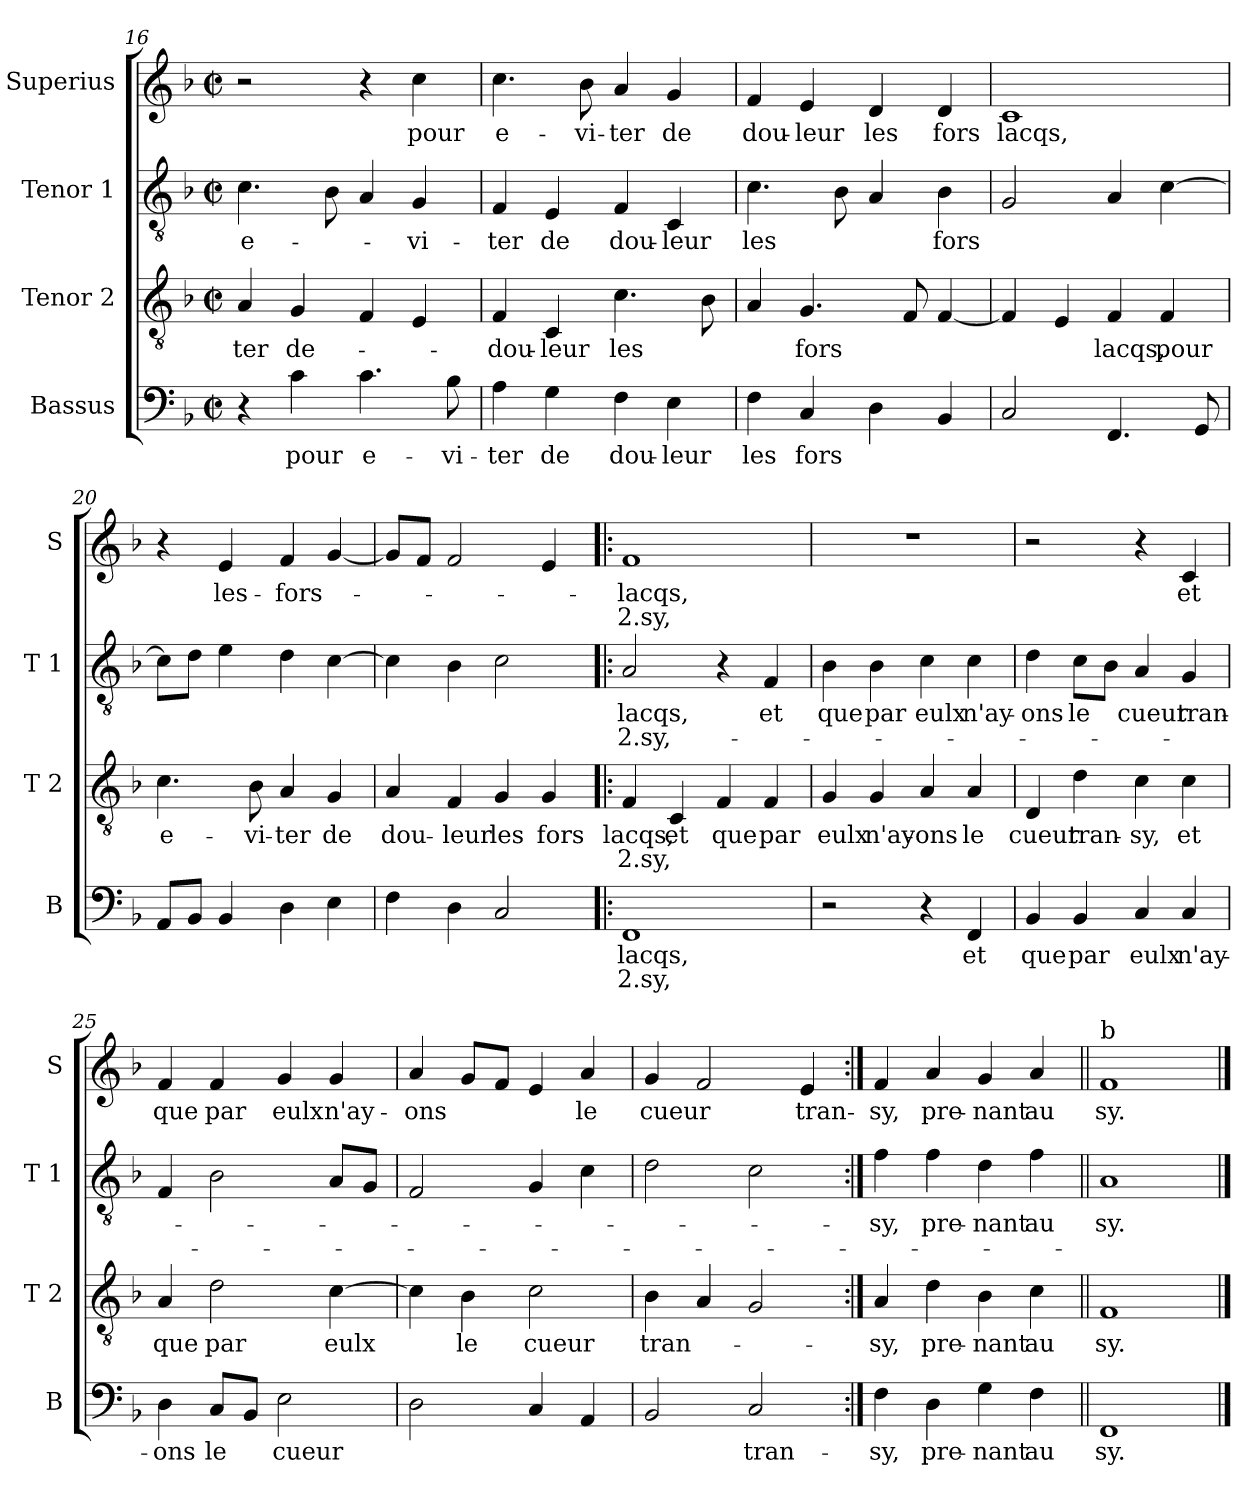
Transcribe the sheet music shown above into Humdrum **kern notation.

**kern	**text	**text	**kern	**text	**text	**kern	**text	**text	**kern	**text	**text
*part4	*part4	*part4	*part3	*part3	*part3	*part2	*part2	*part2	*part1	*part1	*part1
*staff4	*staff4	*staff4	*staff3	*staff3	*staff3	*staff2	*staff2	*staff2	*staff1	*staff1	*staff1
*I"Bassus	*	*	*I"Tenor 2	*	*	*I"Tenor 1	*	*	*I"Superius	*	*
*I'B	*	*	*I'T 2	*	*	*I'T 1	*	*	*I'S	*	*
!!LO:PB:g=z
*clefF4	*	*	*clefGv2	*	*	*clefGv2	*	*	*clefG2	*	*
*k[b-]	*	*	*k[b-]	*	*	*k[b-]	*	*	*k[b-]	*	*
*F:	*	*	*F:	*	*	*F:	*	*	*F:	*	*
*M2/2	*	*	*M2/2	*	*	*M2/2	*	*	*M2/2	*	*
*met(c|)	*	*	*met(c|)	*	*	*met(c|)	*	*	*met(c|)	*	*
=16	=16	=16	=16	=16	=16	=16	=16	=16	=16	=16	=16
4r	.	.	4A/	-ter	.	4.c\	e-	.	2r	.	.
4c\	pour	.	4G/	de-	.	.	.	.	.	.	.
.	.	.	.	.	.	8B-\	.	.	.	.	.
4.c\	e-	.	4F/	.	.	4A/	.	.	4r	.	.
.	.	.	4E/	.	.	4G/	-vi-	.	4cc\	pour	.
8B-\	-vi-	.	.	.	.	.	.	.	.	.	.
=17	=17	=17	=17	=17	=17	=17	=17	=17	=17	=17	=17
4A\	-ter	.	4F/	-dou-	.	4F/	-ter	.	4.cc\	e-	.
4G\	de	.	4C/	-leur	.	4E/	de	.	.	.	.
.	.	.	.	.	.	.	.	.	8b-\	-vi-	.
4F\	dou-	.	4.c\	les	.	4F/	dou-	.	4a/	-ter	.
4E\	-leur	.	.	.	.	4C/	-leur	.	4g/	de	.
.	.	.	8B-\	.	.	.	.	.	.	.	.
=18	=18	=18	=18	=18	=18	=18	=18	=18	=18	=18	=18
4F\	les	.	4A/	.	.	4.c\	les	.	4f/	dou-	.
4C/	fors	.	4.G/	fors	.	.	.	.	4e/	-leur	.
.	.	.	.	.	.	8B-\	.	.	.	.	.
4D\	.	.	.	.	.	4A/	.	.	4d/	les	.
.	.	.	8F/	.	.	.	.	.	.	.	.
4BB-/	.	.	[4F/	.	.	4B-\	fors	.	4d/	fors	.
=19	=19	=19	=19	=19	=19	=19	=19	=19	=19	=19	=19
2C/	.	.	4F/]	.	.	2G/	.	.	1c	lacqs,	.
.	.	.	4E/	.	.	.	.	.	.	.	.
4.FF/	.	.	4F/	lacqs,	.	4A/	.	.	.	.	.
.	.	.	4F/	pour	.	[4c\	.	.	.	.	.
8GG/	.	.	.	.	.	.	.	.	.	.	.
=20	=20	=20	=20	=20	=20	=20	=20	=20	=20	=20	=20
8AA/L	.	.	4.c\	e-	.	8c\L]	.	.	4r	.	.
8BB-/J	.	.	.	.	.	8d\J	.	.	.	.	.
4BB-/	.	.	.	.	.	4e\	.	.	4e/	les-	.
.	.	.	8B-\	-vi-	.	.	.	.	.	.	.
4D\	.	.	4A/	-ter	.	4d\	.	.	4f/	-fors-	.
4E\	.	.	4G/	de	.	[4c\	.	.	[4g/	.	.
!!LO:LB:g=z
=21	=21	=21	=21	=21	=21	=21	=21	=21	=21	=21	=21
4F\	.	.	4A/	dou-	.	4c\]	.	.	8g/L]	.	.
.	.	.	.	.	.	.	.	.	8f/J	.	.
4D\	.	.	4F/	-leur	.	4B-\	.	.	2f/	.	.
2C/	.	.	4G/	les	.	2c\	.	.	.	.	.
.	.	.	4G/	fors	.	.	.	.	4e/	.	.
=22!|:	=22!|:	=22!|:	=22!|:	=22!|:	=22!|:	=22!|:	=22!|:	=22!|:	=22!|:	=22!|:	=22!|:
1FF	lacqs,	2.sy,	4F/	lacqs,	2.sy,	2A/	lacqs,	2.sy,-	1f	-lacqs,	2.sy,
.	.	.	4C/	et	.	.	.	.	.	.	.
.	.	.	4F/	que	.	4r	.	.	.	.	.
.	.	.	4F/	par	.	4F/	et	.	.	.	.
=23	=23	=23	=23	=23	=23	=23	=23	=23	=23	=23	=23
2r	.	.	4G/	eulx	.	4B-\	que	.	1r	.	.
.	.	.	4G/	n'ay-	.	4B-\	par	.	.	.	.
4r	.	.	4A/	-ons	.	4c\	eulx	.	.	.	.
4FF/	et	.	4A/	le	.	4c\	n'ay-	.	.	.	.
=24	=24	=24	=24	=24	=24	=24	=24	=24	=24	=24	=24
4BB-/	que	.	4D/	cueur	.	4d\	-ons	.	2r	.	.
4BB-/	par	.	4d\	tran-	.	8c\L	le	.	.	.	.
.	.	.	.	.	.	8B-\J	.	.	.	.	.
4C/	eulx	.	4c\	-sy,	.	4A/	cueur	.	4r	.	.
4C/	n'ay-	.	4c\	et	.	4G/	tran-	.	4c/	et	.
!!LO:LB:g=z
=25	=25	=25	=25	=25	=25	=25	=25	=25	=25	=25	=25
4D\	-ons	.	4A/	que	.	4F/	.	.	4f/	que	.
8C/L	le	.	2d\	par	.	2B-\	.	.	4f/	par	.
8BB-/J	.	.	.	.	.	.	.	.	.	.	.
2E\	cueur	.	.	.	.	.	.	.	4g/	eulx	.
.	.	.	[4c\	eulx	.	8A/L	.	.	4g/	n'ay-	.
.	.	.	.	.	.	8G/J	.	.	.	.	.
=26	=26	=26	=26	=26	=26	=26	=26	=26	=26	=26	=26
2D\	.	.	4c\]	.	.	2F/	.	.	4a/	-ons	.
.	.	.	4B-\	le	.	.	.	.	8g/L	.	.
.	.	.	.	.	.	.	.	.	8f/J	.	.
4C/	.	.	2c\	cueur	.	4G/	.	.	4e/	.	.
4AA/	.	.	.	.	.	4c\	.	.	4a/	le	.
=27	=27	=27	=27	=27	=27	=27	=27	=27	=27	=27	=27
2BB-/	.	.	4B-\	tran-	.	2d\	.	.	4g/	cueur	.
.	.	.	4A/	.	.	.	.	.	2f/	.	.
2C/	tran-	.	2G/	.	.	2c\	.	.	.	.	.
.	.	.	.	.	.	.	.	.	4e/	tran-	.
=28:|!	=28:|!	=28:|!	=28:|!	=28:|!	=28:|!	=28:|!	=28:|!	=28:|!	=28:|!	=28:|!	=28:|!
4F\	-sy,	.	4A/	-sy,	.	4f\	-sy,	.	4f/	-sy,	.
4D\	pre-	.	4d\	pre-	.	4f\	pre-	.	4a/	pre-	.
4G\	-nant	.	4B-\	-nant	.	4d\	-nant	.	4g/	-nant	.
4F\	au	.	4c\	au	.	4f\	au	.	4a/	au	.
=29||	=29||	=29||	=29||	=29||	=29||	=29||	=29||	=29||	=29||	=29||	=29||
!	!	!	!	!	!	!	!	!	!LO:TX:a:t=b	!	!
1FF	sy.	.	1F	sy.	.	1A	sy.	.	1f	sy.	.
==	==	==	==	==	==	==	==	==	==	==	==
*-	*-	*-	*-	*-	*-	*-	*-	*-	*-	*-	*-
